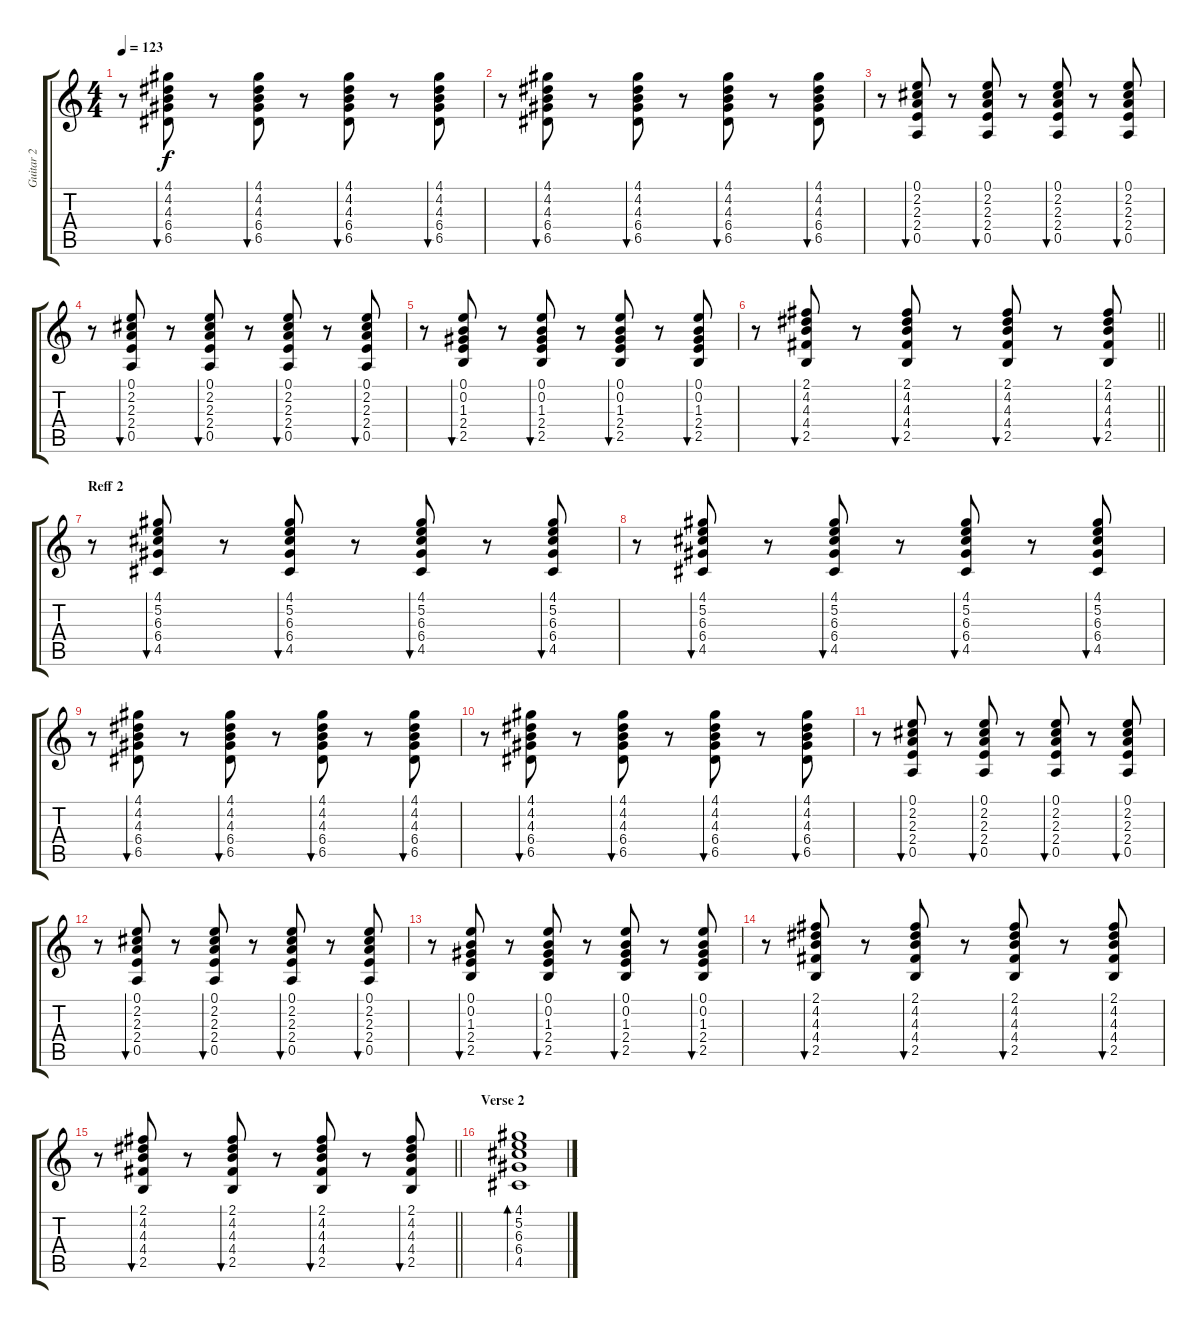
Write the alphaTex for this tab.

\track ("Guitar 2" "Guitar 2") {instrument electricguitarjazz}
\staff {score tabs}
\tuning (E4 B3 G3 D3 A2 E2) {hide}
\ts (4 4)
\tempo 123
\clef g2
\ks c
r.8{dy f} (4.1 4.2 4.3 6.4 6.5).8{bu 30} r.8 (4.1 4.2 4.3 6.4 6.5).8{bu 30} r.8 (4.1 4.2 4.3 6.4 6.5).8{bu 30} r.8 (4.1 4.2 4.3 6.4 6.5).8{bu 30} |
r.8 (4.1 4.2 4.3 6.4 6.5).8{bu 30} r.8 (4.1 4.2 4.3 6.4 6.5).8{bu 30} r.8 (4.1 4.2 4.3 6.4 6.5).8{bu 30} r.8 (4.1 4.2 4.3 6.4 6.5).8{bu 30} |
r.8 (0.1 2.2 2.3 2.4 0.5).8{bu 30} r.8 (0.1 2.2 2.3 2.4 0.5).8{bu 30} r.8 (0.1 2.2 2.3 2.4 0.5).8{bu 30} r.8 (0.1 2.2 2.3 2.4 0.5).8{bu 30} |
r.8 (0.1 2.2 2.3 2.4 0.5).8{bu 30} r.8 (0.1 2.2 2.3 2.4 0.5).8{bu 30} r.8 (0.1 2.2 2.3 2.4 0.5).8{bu 30} r.8 (0.1 2.2 2.3 2.4 0.5).8{bu 30} |
r.8 (0.1 0.2 1.3 2.4 2.5).8{bu 30} r.8 (0.1 0.2 1.3 2.4 2.5).8{bu 30} r.8 (0.1 0.2 1.3 2.4 2.5).8{bu 30} r.8 (0.1 0.2 1.3 2.4 2.5).8{bu 30} |
\barLineRight lightlight
r.8 (2.1 4.2 4.3 4.4 2.5).8{bu 30} r.8 (2.1 4.2 4.3 4.4 2.5).8{bu 30} r.8 (2.1 4.2 4.3 4.4 2.5).8{bu 30} r.8 (2.1 4.2 4.3 4.4 2.5).8{bu 30} |
\section ("" "Reff 2")
r.8 (4.1 5.2 6.3 6.4 4.5).8{bu 30} r.8 (4.1 5.2 6.3 6.4 4.5).8{bu 30} r.8 (4.1 5.2 6.3 6.4 4.5).8{bu 30} r.8 (4.1 5.2 6.3 6.4 4.5).8{bu 30} |
r.8 (4.1 5.2 6.3 6.4 4.5).8{bu 30} r.8 (4.1 5.2 6.3 6.4 4.5).8{bu 30} r.8 (4.1 5.2 6.3 6.4 4.5).8{bu 30} r.8 (4.1 5.2 6.3 6.4 4.5).8{bu 30} |
r.8 (4.1 4.2 4.3 6.4 6.5).8{bu 30} r.8 (4.1 4.2 4.3 6.4 6.5).8{bu 30} r.8 (4.1 4.2 4.3 6.4 6.5).8{bu 30} r.8 (4.1 4.2 4.3 6.4 6.5).8{bu 30} |
r.8 (4.1 4.2 4.3 6.4 6.5).8{bu 30} r.8 (4.1 4.2 4.3 6.4 6.5).8{bu 30} r.8 (4.1 4.2 4.3 6.4 6.5).8{bu 30} r.8 (4.1 4.2 4.3 6.4 6.5).8{bu 30} |
r.8 (0.1 2.2 2.3 2.4 0.5).8{bu 30} r.8 (0.1 2.2 2.3 2.4 0.5).8{bu 30} r.8 (0.1 2.2 2.3 2.4 0.5).8{bu 30} r.8 (0.1 2.2 2.3 2.4 0.5).8{bu 30} |
r.8 (0.1 2.2 2.3 2.4 0.5).8{bu 30} r.8 (0.1 2.2 2.3 2.4 0.5).8{bu 30} r.8 (0.1 2.2 2.3 2.4 0.5).8{bu 30} r.8 (0.1 2.2 2.3 2.4 0.5).8{bu 30} |
r.8 (0.1 0.2 1.3 2.4 2.5).8{bu 30} r.8 (0.1 0.2 1.3 2.4 2.5).8{bu 30} r.8 (0.1 0.2 1.3 2.4 2.5).8{bu 30} r.8 (0.1 0.2 1.3 2.4 2.5).8{bu 30} |
r.8 (2.1 4.2 4.3 4.4 2.5).8{bu 30} r.8 (2.1 4.2 4.3 4.4 2.5).8{bu 30} r.8 (2.1 4.2 4.3 4.4 2.5).8{bu 30} r.8 (2.1 4.2 4.3 4.4 2.5).8{bu 30} |
\barLineRight lightlight
r.8 (2.1 4.2 4.3 4.4 2.5).8{bu 30} r.8 (2.1 4.2 4.3 4.4 2.5).8{bu 30} r.8 (2.1 4.2 4.3 4.4 2.5).8{bu 30} r.8 (2.1 4.2 4.3 4.4 2.5).8{bu 30} |
\section ("" "Verse 2")
(4.1 5.2 6.3 6.4 4.5).1{bd 30}
